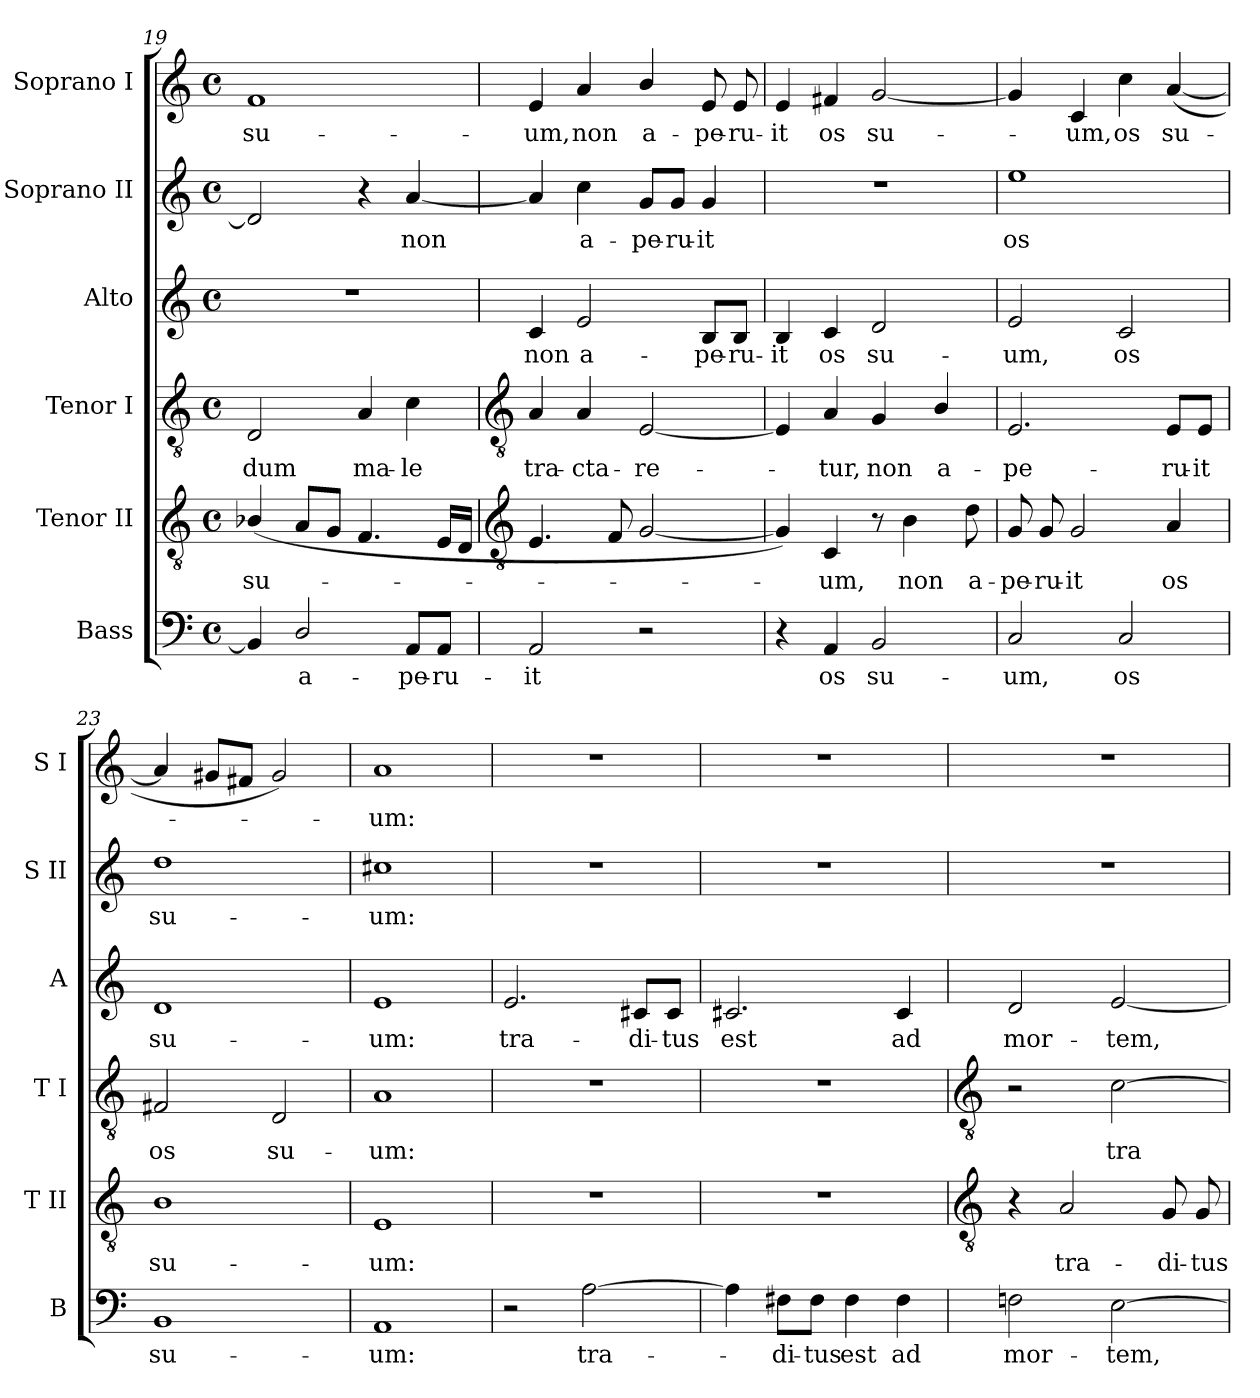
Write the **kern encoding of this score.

**kern	**text	**kern	**text	**kern	**text	**kern	**text	**kern	**text	**kern	**text
*part6	*part6	*part5	*part5	*part4	*part4	*part3	*part3	*part2	*part2	*part1	*part1
*staff6	*staff6	*staff5	*staff5	*staff4	*staff4	*staff3	*staff3	*staff2	*staff2	*staff1	*staff1
*I"Bass	*	*I"Tenor II	*	*I"Tenor I	*	*I"Alto	*	*I"Soprano II	*	*I"Soprano I	*
*I'B	*	*I'T II	*	*I'T I	*	*I'A	*	*I'S II	*	*I'S I	*
*clefF4	*	*clefGv2	*	*clefGv2	*	*clefG2	*	*clefG2	*	*clefG2	*
*k[]	*	*k[]	*	*k[]	*	*k[]	*	*k[]	*	*k[]	*
*C:	*	*C:	*	*C:	*	*C:	*	*C:	*	*C:	*
*M4/4	*	*M4/4	*	*M4/4	*	*M4/4	*	*M4/4	*	*M4/4	*
*met(c)	*	*met(c)	*	*met(c)	*	*met(c)	*	*met(c)	*	*met(c)	*
=19	=19	=19	=19	=19	=19	=19	=19	=19	=19	=19	=19
!	!	!	!LO:LY:b	!	!LO:LY:b	!	!	!	!	!	!LO:LY:b
4BB-]	.	(<4B-X/	su-	2D	dum	1r	.	2d]	.	1f	su-
!	!LO:LY:b	!	!	!	!	!	!	!	!	!	!
2D/	a-	8AL	.	.	.	.	.	.	.	.	.
.	.	8GJ	.	.	.	.	.	.	.	.	.
!	!	!	!	!	!LO:LY:b	!	!	!	!	!	!
.	.	4.F	.	4A	ma-	.	.	4r	.	.	.
!	!LO:LY:b	!	!	!	!LO:LY:b	!	!	!	!LO:LY:b	!	!
8AA/L	-pe-	.	.	4c	-le	.	.	[4a	non	.	.
!	!LO:LY:b	!	!	!	!	!	!	!	!	!	!
8AA/J	-ru-	16ELL	.	.	.	.	.	.	.	.	.
.	.	16DJJ	.	.	.	.	.	.	.	.	.
!!LO:LB:g=z
=20	=20	=20	=20	=20	=20	=20	=20	=20	=20	=20	=20
*	*	*clefGv2	*	*clefGv2	*	*	*	*	*	*	*
!	!LO:LY:b	!	!	!	!LO:LY:b	!	!LO:LY:b	!	!	!	!LO:LY:b
2AA	-it	4.E	.	4A	tra-	4c	non	4a]	.	4e	-um,
!	!	!	!	!	!LO:LY:b	!	!LO:LY:b	!	!LO:LY:b	!	!LO:LY:b
.	.	.	.	4A	-cta-	2e	a-	4cc	a-	4a	non
.	.	8F	.	.	.	.	.	.	.	.	.
!	!	!	!	!	!LO:LY:b	!	!	!	!LO:LY:b	!	!LO:LY:b
2r	.	[2G	.	[2E	-re-	.	.	8g/L	-pe-	4b/	a-
!	!	!	!	!	!	!	!	!	!LO:LY:b	!	!
.	.	.	.	.	.	.	.	8g/J	-ru-	.	.
!	!	!	!	!	!	!	!LO:LY:b	!	!LO:LY:b	!	!LO:LY:b
.	.	.	.	.	.	8B/L	-pe-	4g	-it	8e	-pe-
!	!	!	!	!	!	!	!LO:LY:b	!	!	!	!LO:LY:b
.	.	.	.	.	.	8B/J	-ru-	.	.	8e	-ru-
=21	=21	=21	=21	=21	=21	=21	=21	=21	=21	=21	=21
!	!	!	!	!	!	!	!LO:LY:b	!	!	!	!LO:LY:b
4r	.	4G])	.	4E]	.	4B	-it	1r	.	4e	-it
!	!LO:LY:b	!	!LO:LY:b	!	!LO:LY:b	!	!LO:LY:b	!	!	!	!LO:LY:b
4AA	os	4C	um,	4A	tur,	4c	os	.	.	4f#X	os
!	!LO:LY:b	!	!	!	!LO:LY:b	!	!LO:LY:b	!	!	!	!LO:LY:b
2BB	su-	8r	.	4G	non	2d	su-	.	.	[2g	su-
!	!	!	!LO:LY:b	!	!	!	!	!	!	!	!
.	.	4B	non	.	.	.	.	.	.	.	.
!	!	!	!	!	!LO:LY:b	!	!	!	!	!	!
.	.	.	.	4B/	a-	.	.	.	.	.	.
!	!	!	!LO:LY:b	!	!	!	!	!	!	!	!
.	.	8d	a-	.	.	.	.	.	.	.	.
=22	=22	=22	=22	=22	=22	=22	=22	=22	=22	=22	=22
!	!LO:LY:b	!	!LO:LY:b	!	!LO:LY:b	!	!LO:LY:b	!	!LO:LY:b	!	!
2C	-um,	8G	-pe-	2.E	-pe-	2e	-um,	1ee	os	4g]	.
!	!	!	!LO:LY:b	!	!	!	!	!	!	!	!
.	.	8G	-ru-	.	.	.	.	.	.	.	.
!	!	!	!LO:LY:b	!	!	!	!	!	!	!	!LO:LY:b
.	.	2G	-it	.	.	.	.	.	.	4c	um,
!	!LO:LY:b	!	!	!	!	!	!LO:LY:b	!	!	!	!LO:LY:b
2C	os	.	.	.	.	2c	os	.	.	4cc	os
!	!	!	!LO:LY:b	!	!LO:LY:b	!	!	!	!	!	!LO:LY:b
.	.	4A	os	8E/L	-ru-	.	.	.	.	(<[4a	su-
!	!	!	!	!	!LO:LY:b	!	!	!	!	!	!
.	.	.	.	8E/J	-it	.	.	.	.	.	.
=23	=23	=23	=23	=23	=23	=23	=23	=23	=23	=23	=23
!	!LO:LY:b	!	!LO:LY:b	!	!LO:LY:b	!	!LO:LY:b	!	!LO:LY:b	!	!
1BB	su-	1B	su-	2F#X	os	1d	su-	1dd	su-	4a]	.
.	.	.	.	.	.	.	.	.	.	8g#XL	.
.	.	.	.	.	.	.	.	.	.	8f#XJ	.
!	!	!	!	!	!LO:LY:b	!	!	!	!	!	!
.	.	.	.	2D	su-	.	.	.	.	2g#)	.
=24	=24	=24	=24	=24	=24	=24	=24	=24	=24	=24	=24
!	!LO:LY:b	!	!LO:LY:b	!	!LO:LY:b	!	!LO:LY:b	!	!LO:LY:b	!	!LO:LY:b
1AA	-um:	1E	-um:	1A	-um:	1e	-um:	1cc#X	-um:	1a	um:
=25	=25	=25	=25	=25	=25	=25	=25	=25	=25	=25	=25
!	!	!	!	!	!	!	!LO:LY:b	!	!	!	!
2r	.	1r	.	1r	.	2.e	tra-	1r	.	1r	.
!	!LO:LY:b	!	!	!	!	!	!	!	!	!	!
[2A	tra-	.	.	.	.	.	.	.	.	.	.
!	!	!	!	!	!	!	!LO:LY:b	!	!	!	!
.	.	.	.	.	.	8c#X/L	-di-	.	.	.	.
!	!	!	!	!	!	!	!LO:LY:b	!	!	!	!
.	.	.	.	.	.	8c#/J	-tus	.	.	.	.
=26	=26	=26	=26	=26	=26	=26	=26	=26	=26	=26	=26
!	!	!	!	!	!	!	!LO:LY:b	!	!	!	!
4A]	.	1r	.	1r	.	2.c#X	est	1r	.	1r	.
!	!LO:LY:b	!	!	!	!	!	!	!	!	!	!
8F#X\L	di-	.	.	.	.	.	.	.	.	.	.
!	!LO:LY:b	!	!	!	!	!	!	!	!	!	!
8F#\J	-tus	.	.	.	.	.	.	.	.	.	.
!	!LO:LY:b	!	!	!	!	!	!	!	!	!	!
4F#	est	.	.	.	.	.	.	.	.	.	.
!	!LO:LY:b	!	!	!	!	!	!LO:LY:b	!	!	!	!
4F#	ad	.	.	.	.	4c#	ad	.	.	.	.
!!LO:LB:g=z
=27	=27	=27	=27	=27	=27	=27	=27	=27	=27	=27	=27
*	*	*clefGv2	*	*clefGv2	*	*	*	*	*	*	*
!	!LO:LY:b	!	!	!	!	!	!LO:LY:b	!	!	!	!
2Fn	mor-	4r	.	2r	.	2d	mor-	1r	.	1r	.
!	!	!	!LO:LY:b	!	!	!	!	!	!	!	!
.	.	2A	tra-	.	.	.	.	.	.	.	.
!	!LO:LY:b	!	!	!	!LO:LY:b	!	!LO:LY:b	!	!	!	!
[2E	-tem,	.	.	[2c	tra-	[2e	-tem,	.	.	.	.
!	!	!	!LO:LY:b	!	!	!	!	!	!	!	!
.	.	8G	-di-	.	.	.	.	.	.	.	.
!	!	!	!LO:LY:b	!	!	!	!	!	!	!	!
.	.	8G	-tus	.	.	.	.	.	.	.	.
=	=	=	=	=	=	=	=	=	=	=	=
*-	*-	*-	*-	*-	*-	*-	*-	*-	*-	*-	*-
